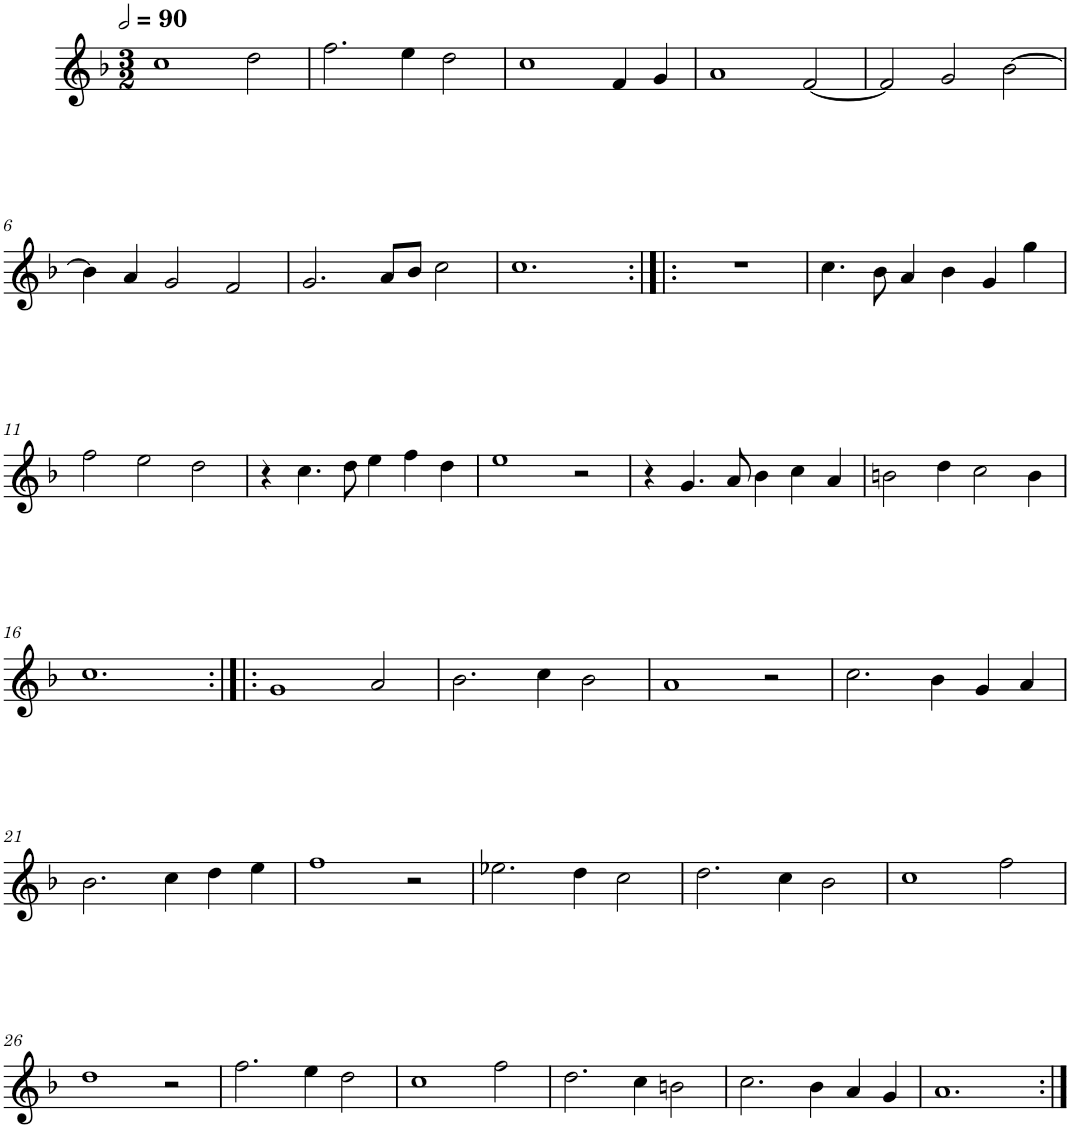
**kern
*part1
*staff1
*I"Cinq parties
*clefG2
*k[b-]
*M3/2
*MM180
=1
1cc
2dd\
=2
2.ff\
4ee\
2dd\
=3
1cc
4f/
4g/
=4
1a
[2f/
=5
2f/]
2g/
[2b-\
!!LO:LB:g=z
=6
4b-\]
4a/
2g/
2f/
=7
2.g/
8a/L
8b-/J
2cc\
=8
1.cc
=9:|!|:
1.r
=10
4.cc\
8b-\
4a/
4b-\
4g/
4gg\
!!LO:LB:g=z
=11
2ff\
2ee\
2dd\
=12
4r
4.cc\
8dd\
4ee\
4ff\
4dd\
=13
1ee
2r
=14
4r
4.g/
8a/
4b-\
4cc\
4a/
=15
2bn\
4dd\
2cc\
4b\
!!LO:LB:g=z
=16
1.cc
=17:|!|:
1g
2a/
=18
2.b-\
4cc\
2b-\
=19
1a
2r
=20
2.cc\
4b-\
4g/
4a/
!!LO:LB:g=z
=21
2.b-\
4cc\
4dd\
4ee\
=22
1ff
2r
=23
2.ee-X\
4dd\
2cc\
=24
2.dd\
4cc\
2b-\
=25
1cc
2ff\
!!LO:LB:g=z
=26
1dd
2r
=27
2.ff\
4ee\
2dd\
=28
1cc
2ff\
=29
2.dd\
4cc\
2bn\
=30
2.cc\
4b-\
4a/
4g/
=31
1.a
=:|!
*-
